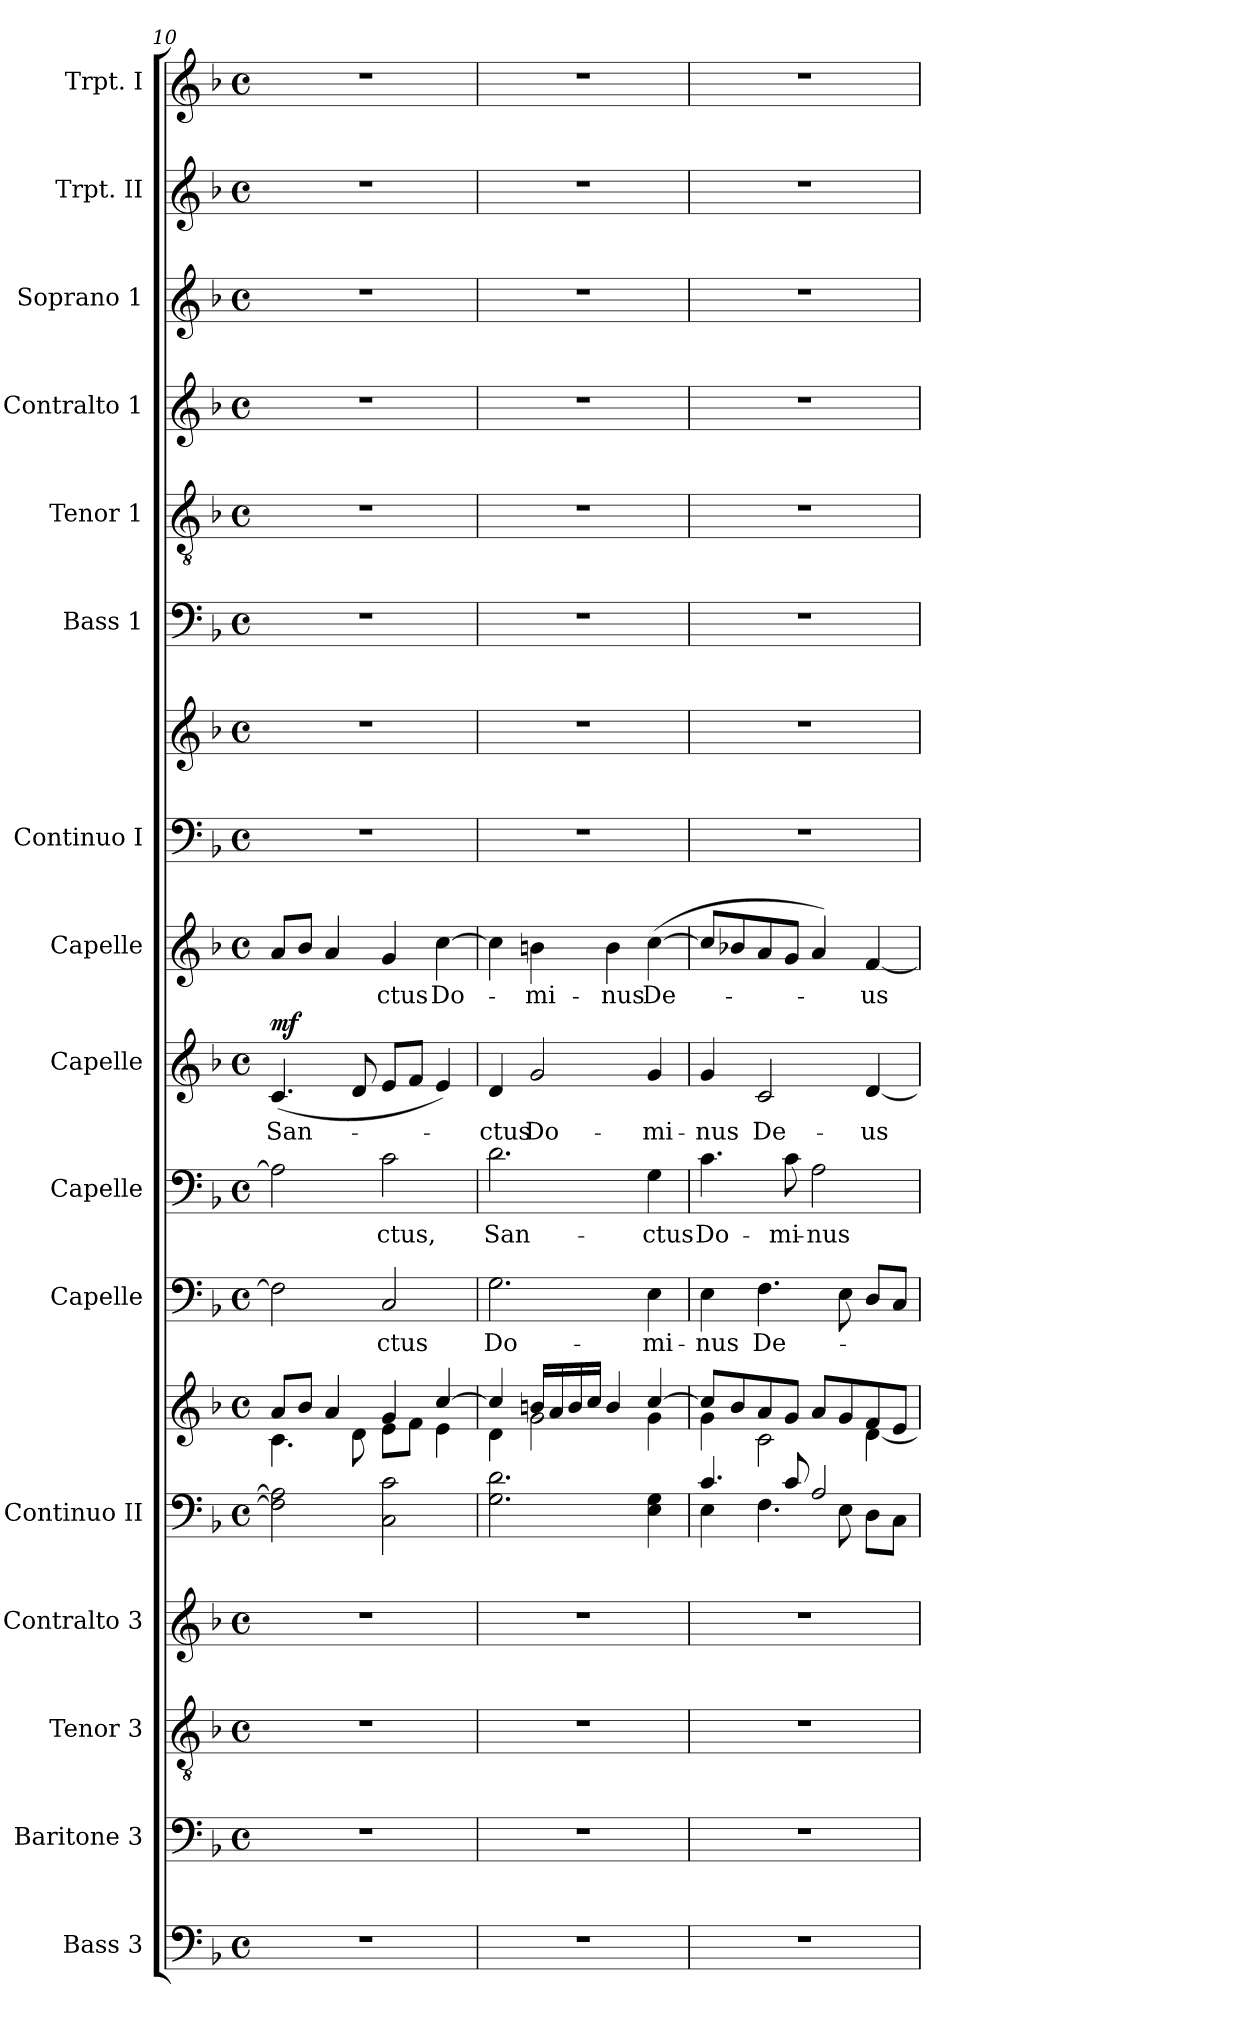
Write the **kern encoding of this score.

**kern	**kern	**kern	**kern	**kern	**kern	**kern	**text	**kern	**text	**kern	**text	**dynam	**kern	**text	**kern	**kern	**kern	**kern	**kern	**kern	**kern	**kern
*part16	*part15	*part14	*part13	*part12	*part12	*part11	*part11	*part10	*part10	*part9	*part9	*part9	*part8	*part8	*part7	*part7	*part6	*part5	*part4	*part3	*part2	*part1
*staff18	*staff17	*staff16	*staff15	*staff14	*staff13	*staff12	*staff12	*staff11	*staff11	*staff10	*staff10	*staff10	*staff9	*staff9	*staff8	*staff7	*staff6	*staff5	*staff4	*staff3	*staff2	*staff1
*I"Bass 3	*I"Baritone 3	*I"Tenor 3	*I"Contralto 3	*I"Continuo II	*	*I"Capelle	*	*I"Capelle	*	*I"Capelle	*	*	*I"Capelle	*	*I"Continuo I	*	*I"Bass 1	*I"Tenor 1	*I"Contralto 1	*I"Soprano 1	*I"Trpt. II	*I"Trpt. I
*I'Bass 3	*I'Bar. 3	*I'T. 3	*I'Calt.3	*I'Cont. II	*	*I'Capelle	*	*I'Capelle	*	*I'Capelle	*	*	*I'Capelle	*	*I'Cont. I	*	*I'B 1	*I'T 1	*I'CA. 1	*I'Sop. 1	*I'Trpt. II	*I'Trpt. I
*clefF4	*clefF4	*clefGv2	*clefG2	*clefF4	*clefG2	*clefF4	*	*clefF4	*	*clefG2	*	*	*clefG2	*	*clefF4	*clefG2	*clefF4	*clefGv2	*clefG2	*clefG2	*clefG2	*clefG2
*k[b-]	*k[b-]	*k[b-]	*k[b-]	*k[b-]	*k[b-]	*k[b-]	*	*k[b-]	*	*k[b-]	*	*	*k[b-]	*	*k[b-]	*k[b-]	*k[b-]	*k[b-]	*k[b-]	*k[b-]	*k[b-]	*k[b-]
*F:	*F:	*F:	*F:	*F:	*F:	*F:	*	*F:	*	*F:	*	*	*F:	*	*F:	*F:	*F:	*F:	*F:	*F:	*F:	*F:
*M4/4	*M4/4	*M4/4	*M4/4	*M4/4	*M4/4	*M4/4	*	*M4/4	*	*M4/4	*	*	*M4/4	*	*M4/4	*M4/4	*M4/4	*M4/4	*M4/4	*M4/4	*M4/4	*M4/4
*met(c)	*met(c)	*met(c)	*met(c)	*met(c)	*met(c)	*met(c)	*	*met(c)	*	*met(c)	*	*	*met(c)	*	*met(c)	*met(c)	*met(c)	*met(c)	*met(c)	*met(c)	*met(c)	*met(c)
=10	=10	=10	=10	=10	=10	=10	=10	=10	=10	=10	=10	=10	=10	=10	=10	=10	=10	=10	=10	=10	=10	=10
*	*	*	*	*	*^	*	*	*	*	*	*	*	*	*	*	*	*	*	*	*	*	*
!	!	!	!	!	!	!	!	!	!	!	!	!	!LO:DY:a	!	!	!	!	!	!	!	!	!	!
1r	1r	1r	1r	2F\] 2A\]	8a/L	4.c\	2F\]	.	2A\]	.	(4.c/	San-	mf	8a/L	.	1r	1r	1r	1r	1r	1r	1r	1r
.	.	.	.	.	8b-/J	.	.	.	.	.	.	.	.	8b-/J	.	.	.	.	.	.	.	.	.
.	.	.	.	.	4a/	.	.	.	.	.	.	.	.	4a/	.	.	.	.	.	.	.	.	.
.	.	.	.	.	.	8d\	.	.	.	.	8d/	.	.	.	.	.	.	.	.	.	.	.	.
.	.	.	.	2C\ 2c\	4g/	8e\L	2C/	-ctus	2c\	-ctus,	8e/L	.	.	4g/	-ctus	.	.	.	.	.	.	.	.
.	.	.	.	.	.	8f\J	.	.	.	.	8f/J	.	.	.	.	.	.	.	.	.	.	.	.
.	.	.	.	.	[>4cc/	4e\	.	.	.	.	4e/)	.	.	[4cc\	Do-	.	.	.	.	.	.	.	.
!!LO:PB:g=z
=11	=11	=11	=11	=11	=11	=11	=11	=11	=11	=11	=11	=11	=11	=11	=11	=11	=11	=11	=11	=11	=11	=11	=11
1r	1r	1r	1r	2.G\ 2.d\	4cc/]	4d\	2.G\	Do-	2.d\	San-	4d/	-ctus	.	4cc\]	.	1r	1r	1r	1r	1r	1r	1r	1r
.	.	.	.	.	16bn/LL	2g\	.	.	.	.	2g/	Do-	.	4bn\	-mi-	.	.	.	.	.	.	.	.
.	.	.	.	.	16a/	.	.	.	.	.	.	.	.	.	.	.	.	.	.	.	.	.	.
.	.	.	.	.	16b/	.	.	.	.	.	.	.	.	.	.	.	.	.	.	.	.	.	.
.	.	.	.	.	16cc/JJ	.	.	.	.	.	.	.	.	.	.	.	.	.	.	.	.	.	.
.	.	.	.	.	4b/	.	.	.	.	.	.	.	.	4b\	-nus	.	.	.	.	.	.	.	.
.	.	.	.	4E\ 4G\	[>4cc/	4g\	4E\	-mi-	4G\	-ctus	4g/	-mi-	.	([4cc\	De-	.	.	.	.	.	.	.	.
=12	=12	=12	=12	=12	=12	=12	=12	=12	=12	=12	=12	=12	=12	=12	=12	=12	=12	=12	=12	=12	=12	=12	=12
*	*	*	*	*^	*	*	*	*	*	*	*	*	*	*	*	*	*	*	*	*	*	*	*
1r	1r	1r	1r	4.c/	4E\	8cc/L]	4g\	4E\	-nus	4.c\	Do-	4g/	-nus	.	8cc/L]	.	1r	1r	1r	1r	1r	1r	1r	1r
.	.	.	.	.	.	8b-/	.	.	.	.	.	.	.	.	8b-X/	.	.	.	.	.	.	.	.	.
.	.	.	.	.	4.F\	8a/	2c\	4.F\	De-	.	.	2c/	De-	.	8a/	.	.	.	.	.	.	.	.	.
.	.	.	.	8c/	.	8g/J	.	.	.	8c\	-mi-	.	.	.	8g/J	.	.	.	.	.	.	.	.	.
.	.	.	.	2A/	.	8a/L	.	.	.	2A\	-nus	.	.	.	4a/)	.	.	.	.	.	.	.	.	.
.	.	.	.	.	8E\	8g/	.	8E\	.	.	.	.	.	.	.	.	.	.	.	.	.	.	.	.
.	.	.	.	.	8D\L	8f/	[<4d\	8D/L	.	.	.	[4d/	-us	.	[4f/	-us	.	.	.	.	.	.	.	.
.	.	.	.	.	8C\J	8e/J	.	8C/J	.	.	.	.	.	.	.	.	.	.	.	.	.	.	.	.
*	*	*	*	*v	*v	*	*	*	*	*	*	*	*	*	*	*	*	*	*	*	*	*	*	*
*	*	*	*	*	*v	*v	*	*	*	*	*	*	*	*	*	*	*	*	*	*	*	*	*
=	=	=	=	=	=	=	=	=	=	=	=	=	=	=	=	=	=	=	=	=	=	=
*-	*-	*-	*-	*-	*-	*-	*-	*-	*-	*-	*-	*-	*-	*-	*-	*-	*-	*-	*-	*-	*-	*-
